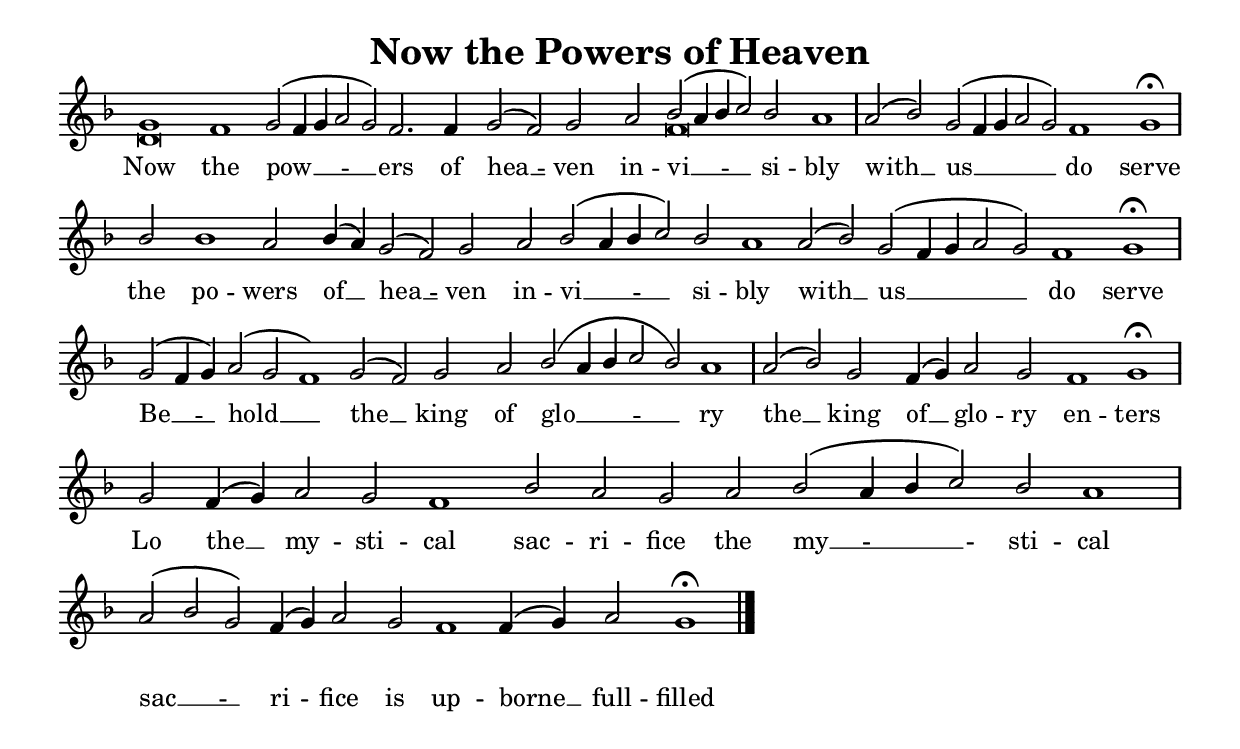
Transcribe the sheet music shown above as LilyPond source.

\version "2.24.1"
\include "gregorian.ly" 

\layout { 
  \context{ 
    \Score \override SpacingSpanner.packed-spacing = ##f 
  } 
  \context{ 
    \Lyrics \override LyricHyphen.minimum-distance = #2.25 
    \override LyricSpace.minimum-distance = #2.5 
    \override VerticalAxisGroup
              .nonstaff-nonstaff-spacing
              .stretchability = #1000
  } 
} 

\header {
  title = "Now the Powers of Heaven"
}

global = { 
  \key f \major 
  \set Score.timing = ##f
} 


melody = \relative c'' {
  \global
  
   <<
      {
        \voiceOne
        g1 
      }
      \new Voice {
        \voiceTwo
        d\breve
      }
    >>
  f1 g2 (f4 g a2 g) f2. f4 g2 (f) g a 
  <<
      {
        \voiceOne
        bes2 (a4 bes c2) bes
      }
      \new Voice {
        \voiceTwo
        f\breve
      }
    >>
    a1 \bar "|"
  a2 (bes) g (f4 g a2 g) f1 g \fermata \bar "|"
  bes2 bes1 a2 bes4 (a) g2 (f) g a bes (a4 bes c2) bes a1 
  a2 (bes) g (f4 g a2 g) f1 g \fermata \bar "|"
  
  g2 (f4 g) a2 (g f1) g2 (f) g a bes (a4 bes c2 bes) a1 \bar "|"
  a2 (bes) g f4 (g) a2 g f1 g \fermata \bar "|"
  
  g2 f4 (g) a2 g f1 bes2 a g2 a bes2 (a4 bes c2) bes a1 \bar "|"
  a2 (bes g) f4 (g) a2 g f1 f4 (g) a2 g1 \fermata \bar "|."
  
}

verse = \lyricmode {
  Now the pow __ -- ers of hea __ -- ven in -- vi __ -- si -- bly
  with __ us __ do serve
  the po -- wers of __ hea __ -- ven in -- vi __ -- si -- bly
  with __ us __ do serve
  
  Be __ -- hold __ the __ king of glo __ -- ry
  the __ king of __ glo -- ry en -- ters
  Lo the __  my -- sti -- cal  sac -- ri -- fice
  the my __ -- sti -- cal sac __ -- ri -- fice is up -- borne __ full -- filled
}

\score {
  \new ChoirStaff <<
    \new Staff \with {
      \remove "Time_signature_engraver"
      midiInstrument = "choir aahs"
      %instrumentName = \markup \center-column { S A }
    } <<
      \new Voice = "melody" { \voiceOne \melody }
    >>
    \new Lyrics \with {
      \override VerticalAxisGroup.nonstaff-relatedstaff-spacing =
      #'((basic-distance . 9))
    } \lyricsto "melody" \verse


  >>
  \layout { }
  \midi { }
}
